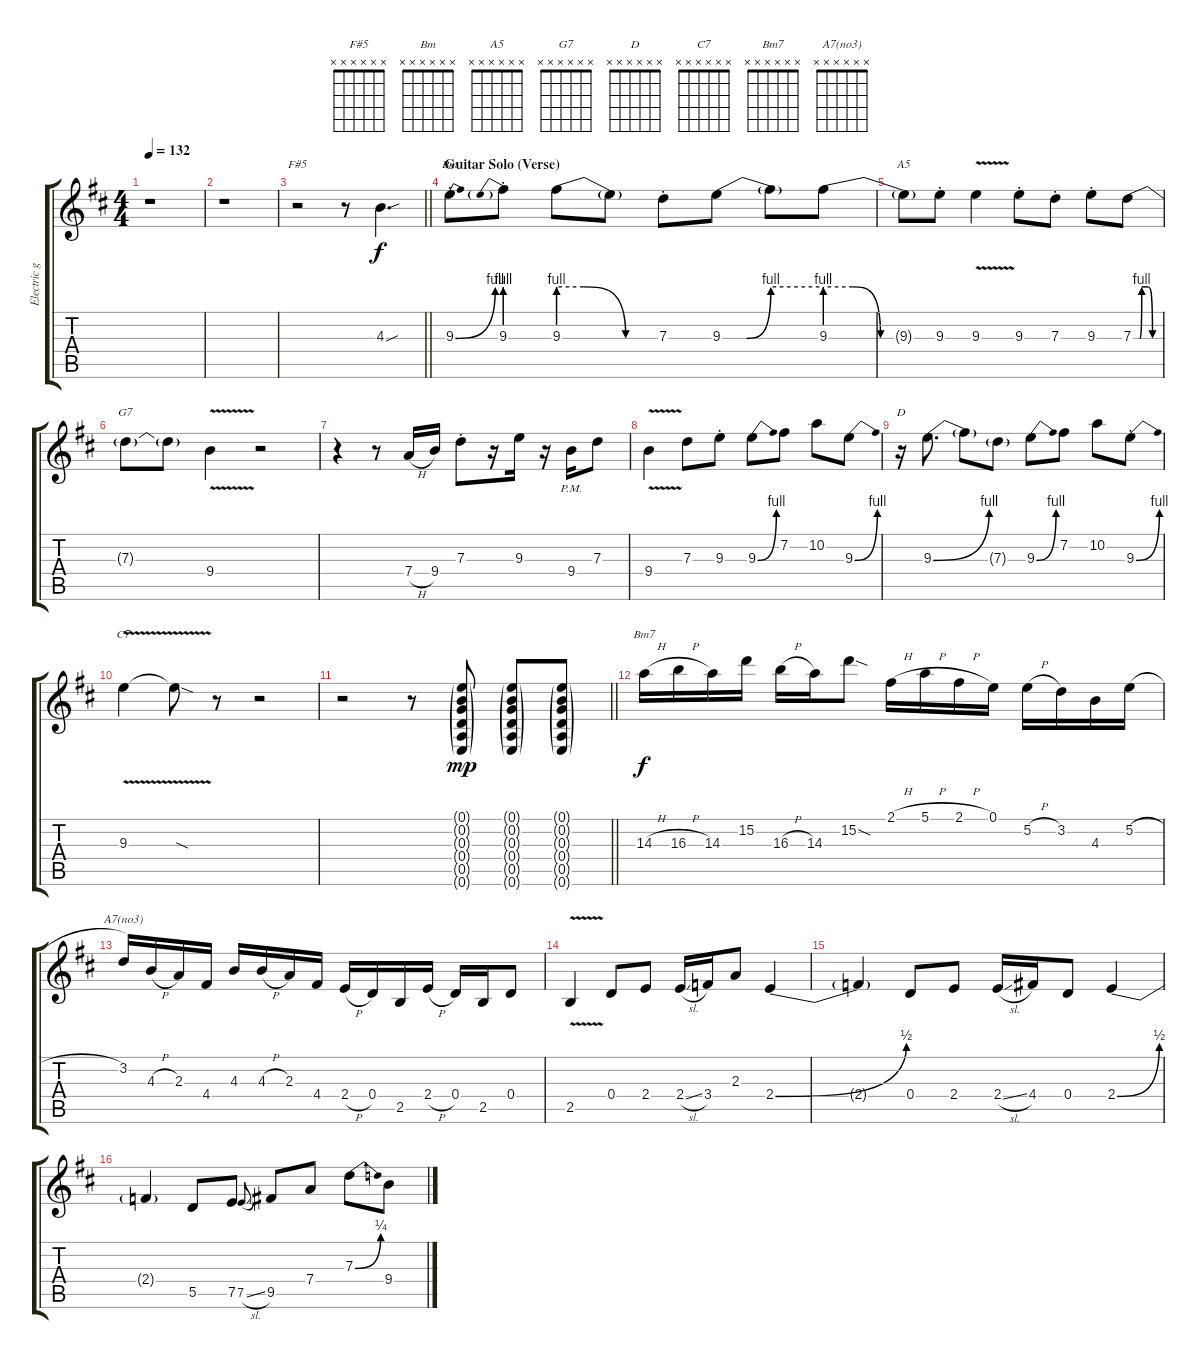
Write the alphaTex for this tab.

\track ("Electric guitar: solo w/ Wah" "Electric g") {instrument overdrivenguitar}
\staff {score tabs}
\tuning (E4 B3 G3 D3 A2 E2) {hide}
\chord ("F#5" x x x x x x)
\chord ("Bm" x x x x x x)
\chord ("A5" x x x x x x)
\chord ("G7" x x x x x x)
\chord ("D" x x x x x x)
\chord ("C7" x x x x x x)
\chord ("Bm7" x x x x x x)
\chord ("A7(no3)" x x x x x x)
\ts (4 4)
\tempo 132
\clef g2
\ks d
r.1{dy f} |
r.1 |
\barLineRight lightlight
r.2{ch "F#5"} r.8 4.3{sou}.4{d} |
\section ("" "Guitar Solo (Verse)")
9.3{be (bend 0 0 60 4) st}.8{ch "Bm"} 9.3{be (prebend 0 4 60 4) st}.8 9.3{be (custom 0 4 15 4 40 0 60 0)}.8 9.3{t}.8 7.3{st}.8 9.3{be (custom 0 0 15 0 30 4 60 4)}.8 9.3{t}.8 9.3{be (custom 0 4 15 4 30 0 60 0)}.8 |
9.3{t}.8{ch "A5"} 9.3{st}.8 9.3{v}.4 9.3{st}.8 7.3{st}.8 9.3{st}.8 7.3{be (custom 0 0 15 0 20 4 35 4 45 0 60 0)}.8 |
7.3{t}.8{ch "G7"} 7.3{t}.8 9.4{v}.4 r.2 |
r.4 r.8 7.4{h}.16 9.4.16 7.3{st}.8 r.16 9.3.16 r.16 9.4{pm}.16 7.3.8 |
9.4{v}.4 7.3.8 9.3{st}.8 9.3{be (bend 0 0 60 4)}.8 7.2.8 10.2.8 9.3{be (bend 0 0 60 4)}.8 |
r.16{ch "D"} 9.3{be (bend 0 0 60 4)}.8{d} 9.3{t}.8 7.3{g}.8 9.3{be (bend 0 0 60 4)}.8 7.2.8 10.2.8 9.3{be (bend 0 0 60 4) st}.8 |
9.3{v}.4{ch "C7"} 9.3{sod t}.8 r.8 r.2 |
\barLineRight lightlight
r.2 r.8 (0.1{g} 0.2{g} 0.3{g} 0.4{g} 0.5{g} 0.6{g}).8{dy mp} (0.1{g} 0.2{g} 0.3{g} 0.4{g} 0.5{g} 0.6{g}).8 (0.1{g} 0.2{g} 0.3{g} 0.4{g} 0.5{g} 0.6{g}).8 |
14.3{h}.16{ch "Bm7" dy f} 16.3{h}.16 14.3.16 15.2.16 16.3{h}.16 14.3.16 15.2{sod}.8 2.1{h}.16 5.1{h}.16 2.1{h}.16 0.1.16 5.2{h}.16 3.2.16 4.3.16 5.2{h}.16 |
3.2.16{ch "A7(no3)"} 4.3{h}.16 2.3.16 4.4.16 4.3.16 4.3{h}.16 2.3.16 4.4.16 2.4{h}.16 0.4.16 2.5.16 2.4{h}.16 0.4.16 2.5.16 0.4.8 |
2.5{v}.4 0.4.8 2.4.8 2.4{sl}.16 3.4.16 2.3.8 2.4{be (bend 0 0 60 2)}.4 |
2.4{t}.4 0.4.8 2.4.8 2.4{sl}.16 4.4.16 0.4.8 2.4{be (bend 0 0 60 2)}.4 |
2.4{t}.4 5.5.8 7.5.8 7.5{sl}.8{gr onbeat} 9.5.8 7.4.8 7.3{be (bend 0 0 60 1)}.8 9.4.8
